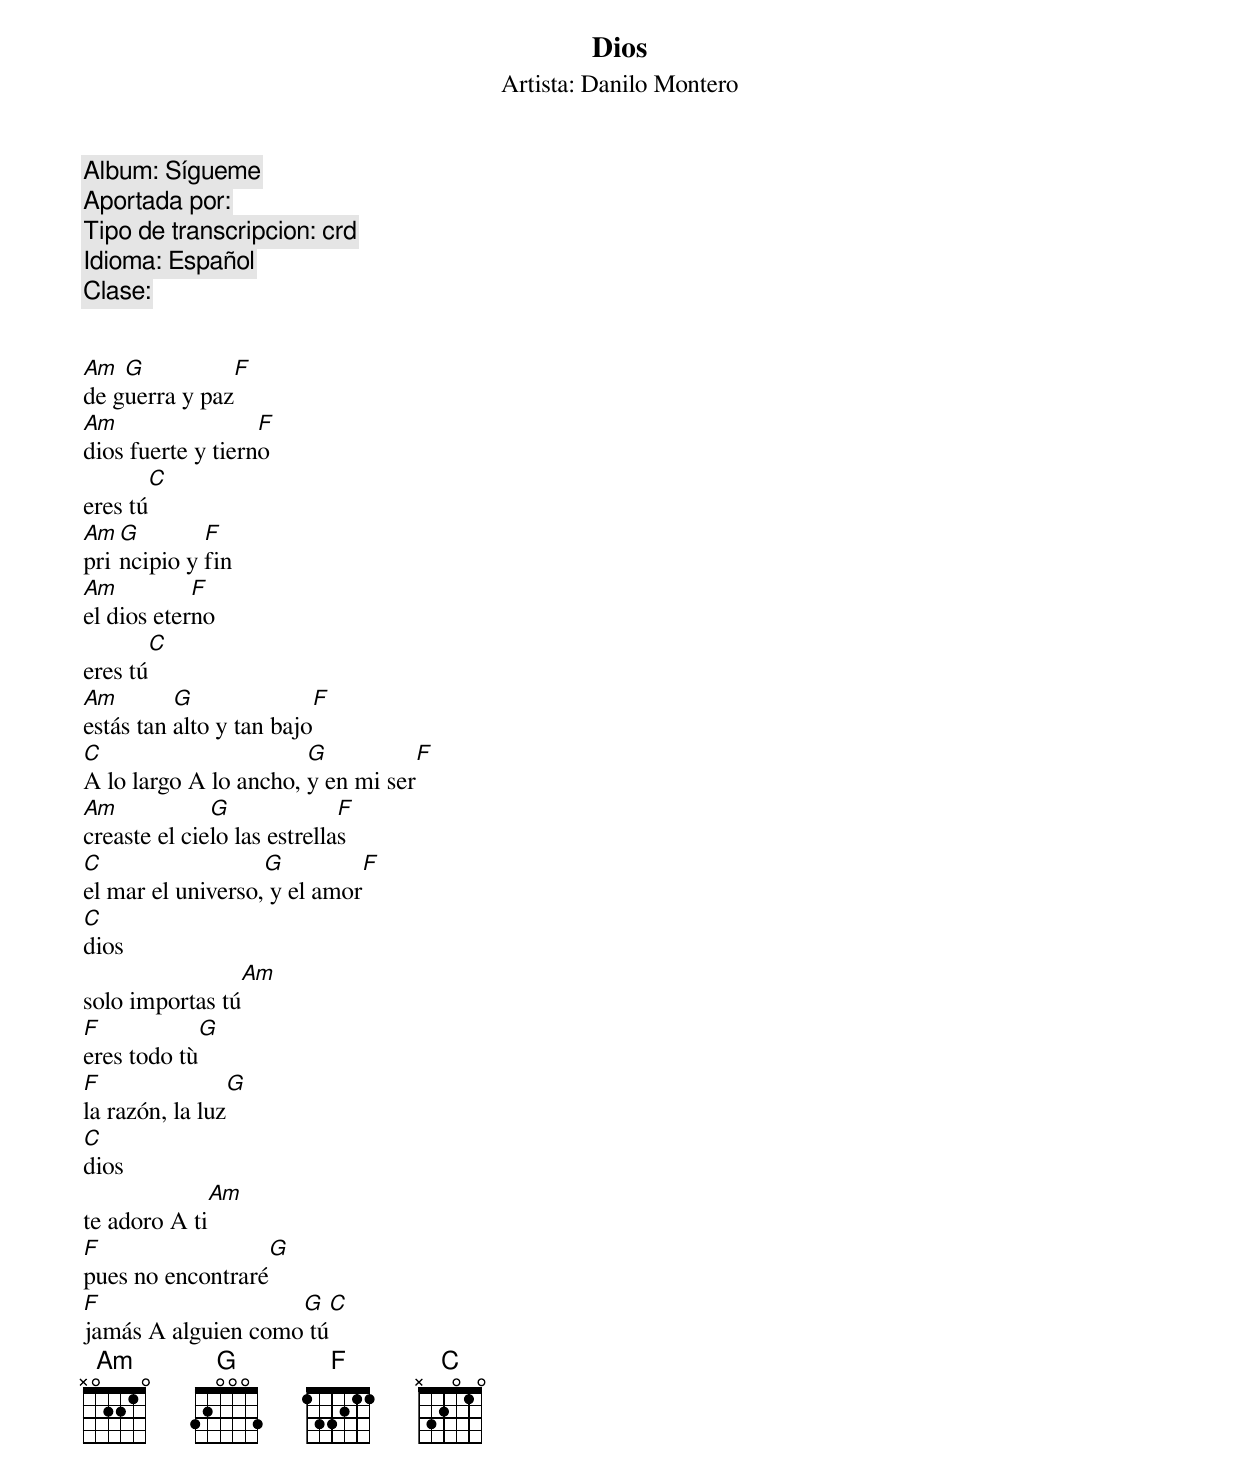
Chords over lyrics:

Dios
Artista: Danilo Montero
Album: Sígueme
Aportada por:
Tipo de transcripcion: crd
Idioma: Español
Clase:


Am  G          F
de guerra y paz
Am                 F
dios fuerte y tierno
        C
eres tú
Am G        F
principio y fin
Am          F
el dios eterno
         C
eres tú
Am        G                F
estás tan alto y tan bajo
C                      G                    F
A lo largo A lo ancho, y en mi ser
Am            G              F
creaste el cielo las estrellas
C                  G                  F
el mar el universo, y el amor
C
dios
                      Am
solo importas tú
F             G
eres todo tù
F                 G
la razón, la luz
C
dios
                 Am
te adoro A ti
F                     G
pues no encontraré
F                   G            C
jamás A alguien como tú
